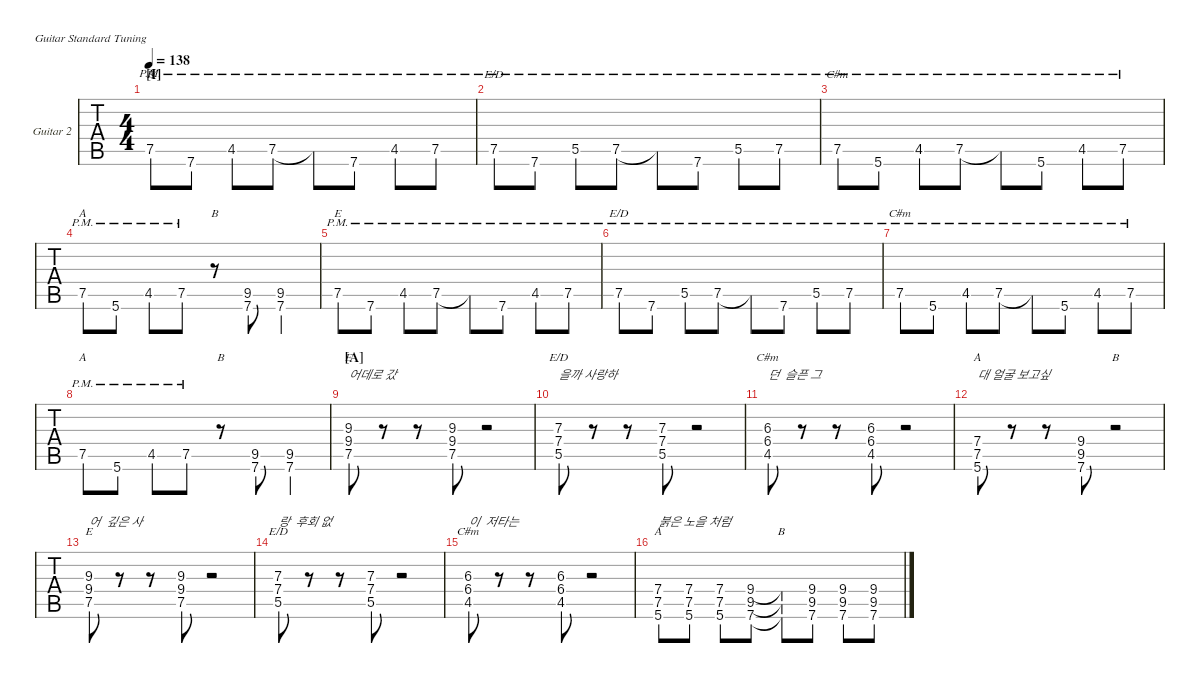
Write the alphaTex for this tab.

\defaultSystemsLayout 4
\hideDynamics
\bracketExtendMode nobrackets
\firstSystemTrackNameOrientation horizontal
\track ("Guitar 2" "Guitar 2") {defaultSystemsLayout 4 instrument distortionguitar}
\staff {tabs}
\tuning (E4 B3 G3 D3 A2 E2)
\chord ("B" x x x x x x)
\chord ("E" x x x x 7 x) {firstfret 7 showdiagram false showfingering false}
\chord ("E/D" x x x x 7 x) {firstfret 7 showdiagram false showfingering false}
\chord ("C#m" x x x x 7 x) {firstfret 7 showdiagram false showfingering false}
\chord ("A" x x x x 7 x) {firstfret 7 showdiagram false showfingering false}
\chord ("C#m" x x 6 6 4 x) {firstfret 4 showdiagram false showfingering false}
\chord ("A" x x x 7 7 5) {firstfret 5 showdiagram false showfingering false}
\chord ("B" x x x 9 9 7) {firstfret 7 showdiagram false showfingering false}
\chord ("E" x x 9 9 7 x) {firstfret 7 showdiagram false showfingering false}
\chord ("E/D" x x 7 7 5 x) {firstfret 5 showdiagram false showfingering false}
\ts (4 4)
\section ("I" "")
\tempo 138
\clef g2
\ks c
7.5{pm}.8{ch "E" dy mf} 7.6{pm}.8 4.5{pm acc #}.8 7.5{pm}.8 7.5{pm t}.8 7.6{pm}.8 4.5{pm acc #}.8 7.5{pm}.8 |
7.5{pm}.8{ch "E/D"} 7.6{pm}.8 5.5{pm}.8 7.5{pm}.8 7.5{pm t}.8 7.6{pm}.8 5.5{pm}.8 7.5{pm}.8 |
7.5{pm}.8{ch "C#m"} 5.6{pm}.8 4.5{pm acc #}.8 7.5{pm}.8 7.5{pm t}.8 5.6{pm}.8 4.5{pm acc #}.8 7.5{pm}.8 |
7.5{pm}.8{ch "A"} 5.6{pm}.8 4.5{pm acc #}.8 7.5{pm}.8 r.8{ch "B"} (9.5{acc #} 7.6).8 (9.5{st acc #} 7.6{st}).4 |
7.5{pm}.8{ch "E"} 7.6{pm}.8 4.5{pm acc #}.8 7.5{pm}.8 7.5{pm t}.8 7.6{pm}.8 4.5{pm acc #}.8 7.5{pm}.8 |
7.5{pm}.8{ch "E/D"} 7.6{pm}.8 5.5{pm}.8 7.5{pm}.8 7.5{pm t}.8 7.6{pm}.8 5.5{pm}.8 7.5{pm}.8 |
7.5{pm}.8{ch "C#m"} 5.6{pm}.8 4.5{pm acc #}.8 7.5{pm}.8 7.5{pm t}.8 5.6{pm}.8 4.5{pm acc #}.8 7.5{pm}.8 |
7.5{pm}.8{ch "A"} 5.6{pm}.8 4.5{pm acc #}.8 7.5{pm}.8 r.8{ch "B"} (9.5{acc #} 7.6).8 (9.5{st acc #} 7.6{st}).4 |
\section ("A" "")
(9.3 9.4 7.5).8{ch "E" txt "어데로 갔"} r.8 r.8 (9.3 9.4 7.5).8 r.2 |
(7.3 7.4 5.5).8{ch "E/D" txt "을까 사랑하"} r.8 r.8 (7.3 7.4 5.5).8 r.2 |
(6.3{acc #} 6.4{acc #} 4.5{acc #}).8{ch "C#m" txt "던  슬픈 그"} r.8 r.8 (6.3{acc #} 6.4{acc #} 4.5{acc #}).8 r.2 |
(7.4 7.5 5.6).8{ch "A" txt "대 얼굴 보고싶"} r.8 r.8 (9.4 9.5{acc #} 7.6).8 r.2{ch "B"} |
(9.3 9.4 7.5).8{ch "E" txt "어  깊은 사"} r.8 r.8 (9.3 9.4 7.5).8 r.2 |
(7.3 7.4 5.5).8{ch "E/D" txt "랑  후회 없"} r.8 r.8 (7.3 7.4 5.5).8 r.2 |
(6.3{acc #} 6.4{acc #} 4.5{acc #}).8{ch "C#m" txt "이  저타는 "} r.8 r.8 (6.3{acc #} 6.4{acc #} 4.5{acc #}).8 r.2 |
(7.4 7.5 5.6).8{ch "A" txt "붉은 노을 처럼"} (5.6 7.5 7.4).8 (7.4 7.5 5.6).8 (7.6 9.5{acc #} 9.4).8 (9.4{t} 9.5{t acc #} 7.6{t}).8{ch "B"} (9.4 9.5{acc #} 7.6).8 (9.4 9.5{acc #} 7.6).8 (9.4 9.5{acc #} 7.6).8
